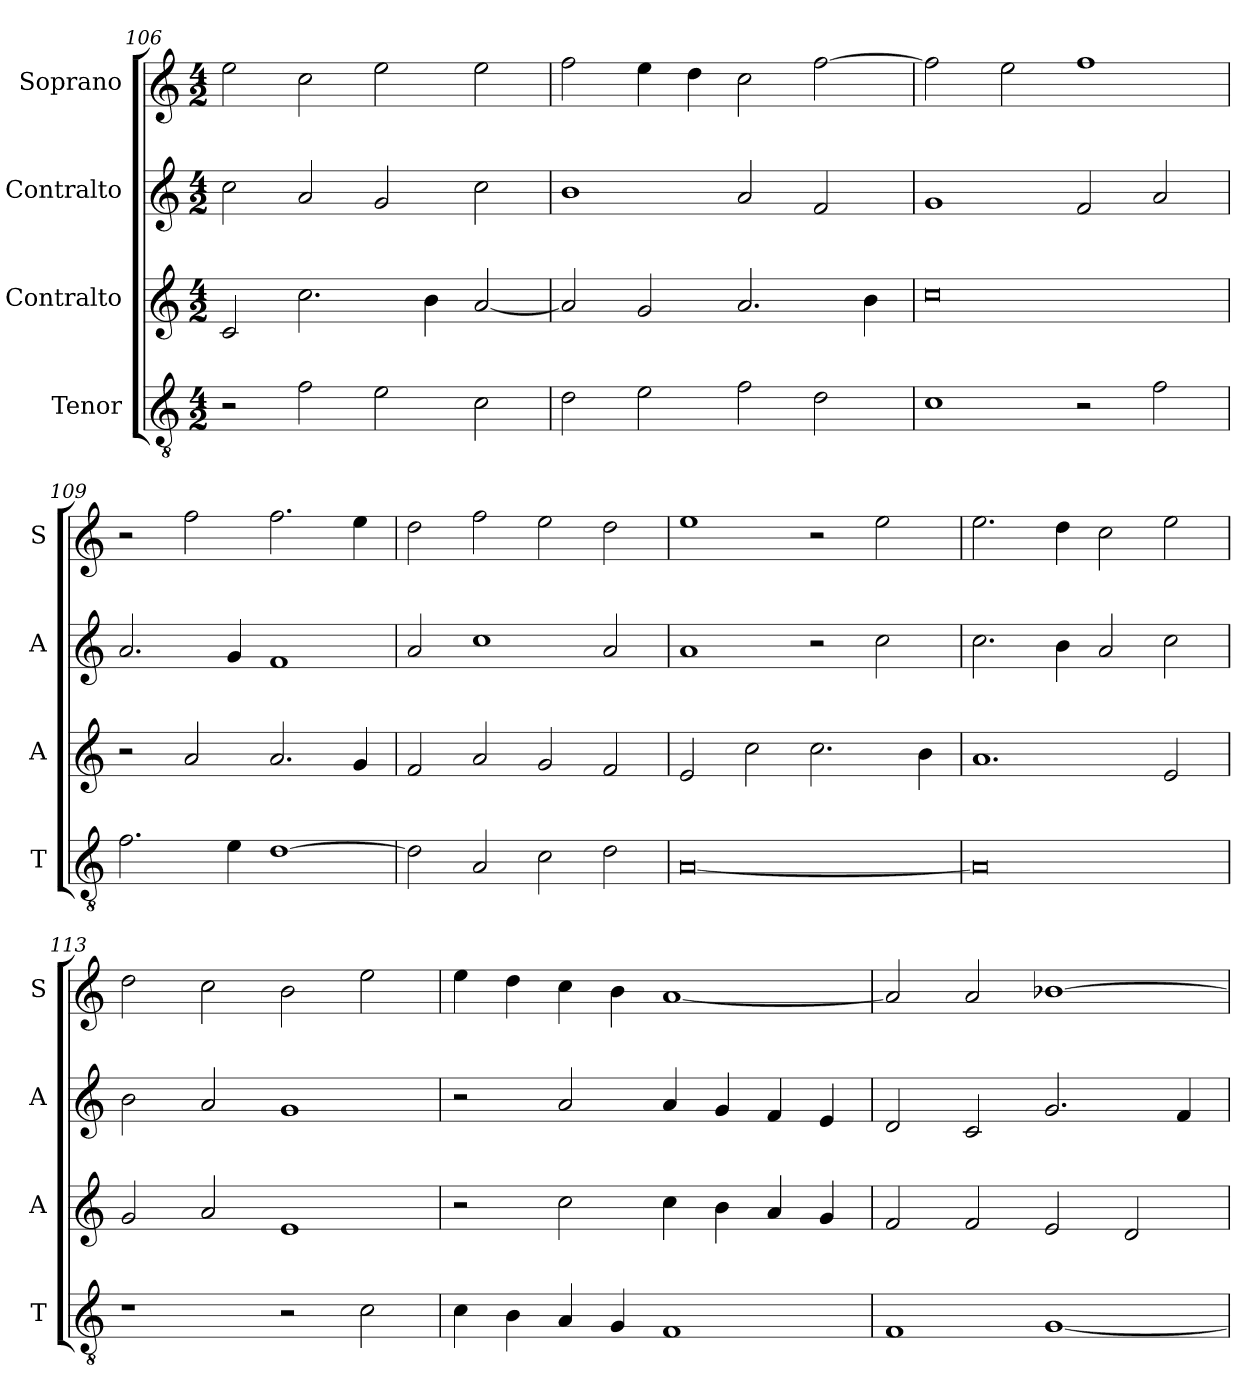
**kern	**kern	**kern	**kern
*part4	*part3	*part2	*part1
*staff4	*staff3	*staff2	*staff1
*I"Tenor	*I"Contralto	*I"Contralto	*I"Soprano
*I'T	*I'A	*I'A	*I'S
*clefGv2	*clefG2	*clefG2	*clefG2
*k[]	*k[]	*k[]	*k[]
*D:dor	*D:dor	*D:dor	*D:dor
*M4/2	*M4/2	*M4/2	*M4/2
=106	=106	=106	=106
2r	2c	2cc	2ee
2f	2.cc	2a	2cc
2e	.	2g	2ee
.	4b	.	.
2c	[2a	2cc	2ee
=107	=107	=107	=107
2d	2a]	1b	2ff
2e	2g	.	4ee
.	.	.	4dd
2f	2.a	2a	2cc
2d	.	2f	[2ff
.	4b	.	.
=108	=108	=108	=108
1c	0cc	1g	2ff]
.	.	.	2ee
2r	.	2f	1ff
2f	.	2a	.
=109	=109	=109	=109
2.f	2r	2.a	2r
.	2a	.	2ff
4e	.	4g	.
[1d	2.a	1f	2.ff
.	4g	.	4ee
=110	=110	=110	=110
2d]	2f	2a	2dd
2A	2a	1cc	2ff
2c	2g	.	2ee
2d	2f	2a	2dd
=111	=111	=111	=111
[0A	2e	1a	1ee
.	2cc	.	.
.	2.cc	2r	2r
.	.	2cc	2ee
.	4b	.	.
=112	=112	=112	=112
0A]	1.a	2.cc	2.ee
.	.	4b	4dd
.	.	2a	2cc
.	2e	2cc	2ee
=113	=113	=113	=113
1r	2g	2b	2dd
.	2a	2a	2cc
2r	1e	1g	2b
2c	.	.	2ee
=114	=114	=114	=114
4c	2r	2r	4ee
4B	.	.	4dd
4A	2cc	2a	4cc
4G	.	.	4b
1F	4cc	4a	[1a
.	4b	4g	.
.	4a	4f	.
.	4g	4e	.
=115	=115	=115	=115
1F	2f	2d	2a]
.	2f	2c	2a
[1G	2e	2.g	[1b-X
.	2d	.	.
.	.	4f	.
=	=	=	=
*-	*-	*-	*-
